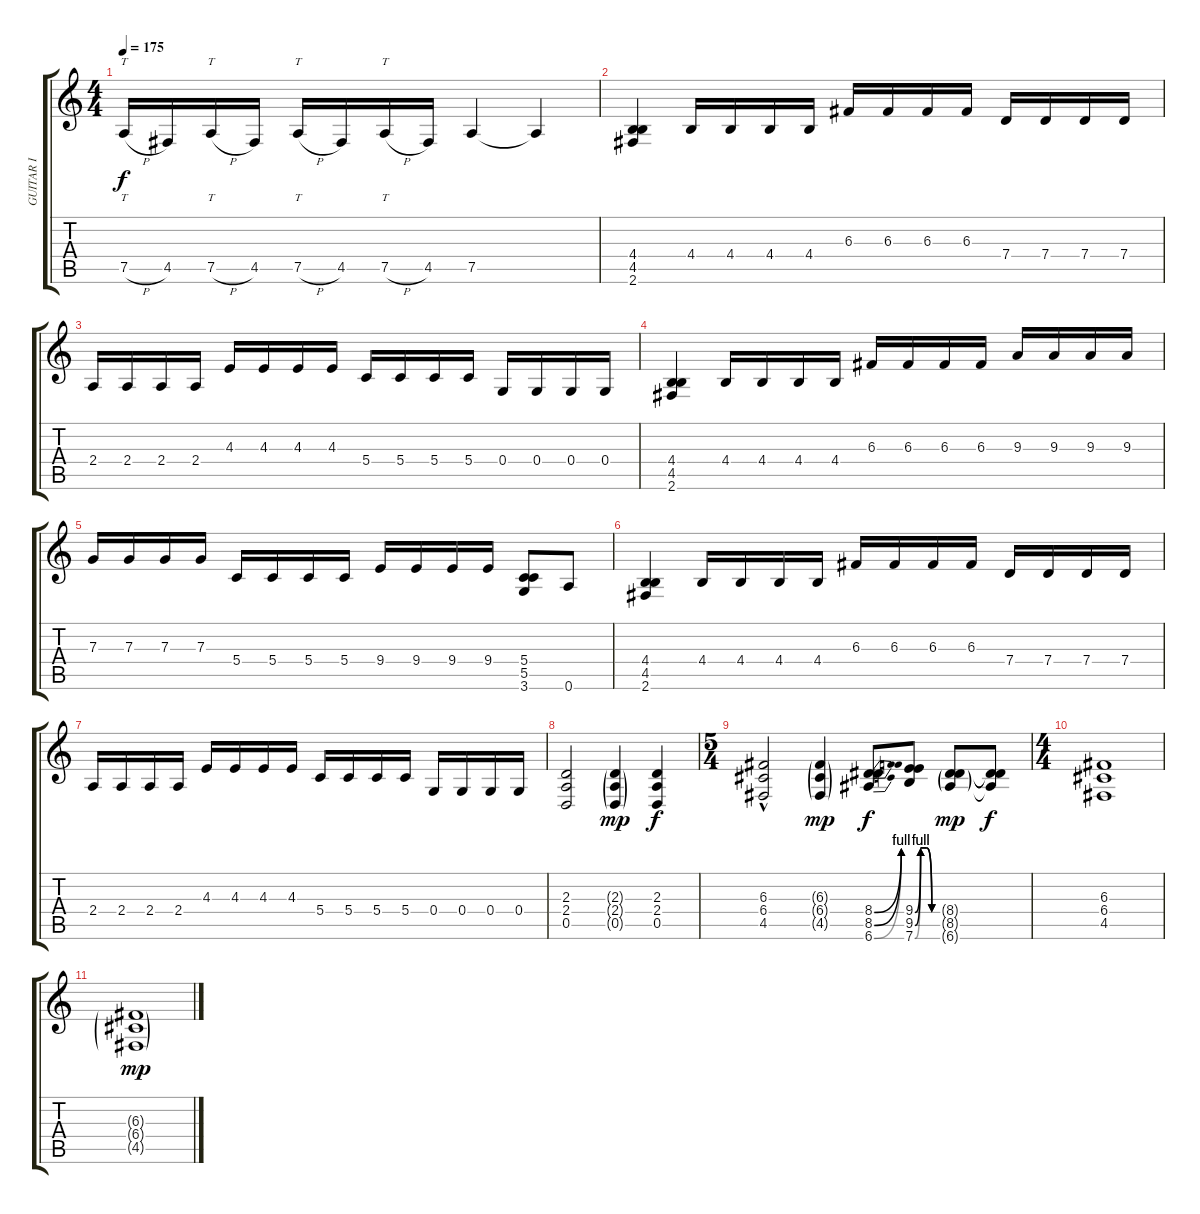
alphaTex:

\track ("GUITAR I" "GUITAR I") {instrument distortionguitar}
\staff {score tabs}
\tuning (A3 E3 C3 G2 D2 A2) {hide}
\ts (4 4)
\tempo 175
\clef g2
\ks c
7.5{h}.16{tt dy f} 4.5.16 7.5{h}.16{tt} 4.5.16 7.5{h}.16{tt} 4.5.16 7.5{h}.16{tt} 4.5.16 7.5.4 7.5{t}.4 |
(4.4 4.5 2.6).4 4.4.16 4.4.16 4.4.16 4.4.16 6.3.16 6.3.16 6.3.16 6.3.16 7.4.16 7.4.16 7.4.16 7.4.16 |
2.4.16 2.4.16 2.4.16 2.4.16 4.3.16 4.3.16 4.3.16 4.3.16 5.4.16 5.4.16 5.4.16 5.4.16 0.4.16 0.4.16 0.4.16 0.4.16 |
(4.4 4.5 2.6).4 4.4.16 4.4.16 4.4.16 4.4.16 6.3.16 6.3.16 6.3.16 6.3.16 9.3.16 9.3.16 9.3.16 9.3.16 |
7.3.16 7.3.16 7.3.16 7.3.16 5.4.16 5.4.16 5.4.16 5.4.16 9.4.16 9.4.16 9.4.16 9.4.16 (5.4 5.5 3.6).8 0.6.8 |
(4.4 4.5 2.6).4 4.4.16 4.4.16 4.4.16 4.4.16 6.3.16 6.3.16 6.3.16 6.3.16 7.4.16 7.4.16 7.4.16 7.4.16 |
2.4.16 2.4.16 2.4.16 2.4.16 4.3.16 4.3.16 4.3.16 4.3.16 5.4.16 5.4.16 5.4.16 5.4.16 0.4.16 0.4.16 0.4.16 0.4.16 |
(2.3 2.4 0.5).2 (2.3{g} 2.4{g} 0.5{g}).4{dy mp} (2.3 2.4 0.5).4{dy f} |
\ts (5 4)
(6.3 6.4{hac} 4.5).2 (6.3{g} 6.4{g} 4.5{g}).4{dy mp} (8.4{be (bend 0 0 60 4)} 8.5{be (bend 0 0 60 4)} 6.6{be (bend 0 0 60 4)}).8{dy f} (9.4{be (custom 0 0 15 4 30 4 45 0 60 0)} 9.5{be (custom 0 0 15 4 30 4 45 0 60 0)} 7.6{be (custom 0 0 15 4 30 4 45 0 60 0)}).8 (8.4{g} 8.5{g} 6.6{g}).8{dy mp} (8.4{t} 8.5{t} 6.6{t}).8{dy f} |
\ts (4 4)
(6.3 6.4 4.5).1 |
(6.3{g} 6.4{g} 4.5{g}).1{dy mp}
